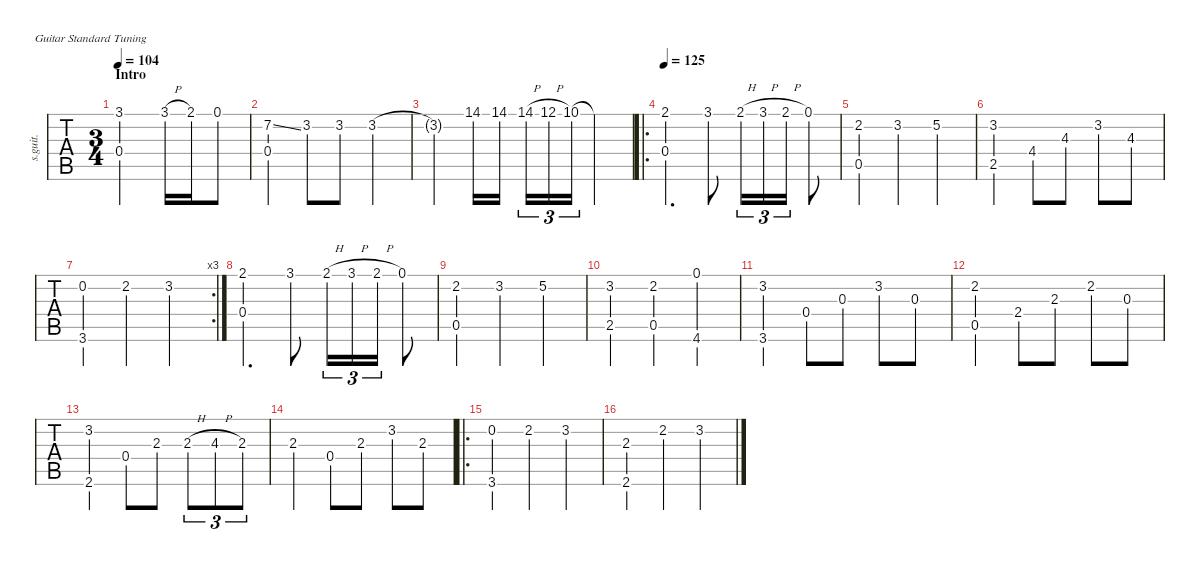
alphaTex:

\defaultSystemsLayout 4
\hideDynamics
\bracketExtendMode nobrackets
\track ("Guitar Acoustic 1" "s.guit.") {solo instrument acousticguitarsteel}
\staff {tabs}
\tuning (E4 B3 G3 D3 A2 E2)
\ts (3 4)
\beaming (8 2 2 2)
\section ("" "Intro")
\tempo 104
\clef g2
\ks d
(3.1{acc forcenatural} 0.4{acc forcenatural}).2{dy mf instrument acousticguitarsteel beam Down} 3.1{h acc forcenatural}.16{beam Down} 2.1{acc #}.16{beam Down} 0.1{acc forcenatural}.8{beam Down} |
(7.2{ss acc #} 0.4{acc forcenatural}).4{beam Up} 3.2{acc forcenatural}.8{beam Up} 3.2{acc forcenatural}.8{beam Up} 3.2{acc forcenatural}.4{beam Up} |
3.2{t acc forcenatural}.4{beam Up} 14.1{acc #}.16{beam Down} 14.1{acc #}.16{beam Down} 14.1{h acc #}.16{tu (3 2) beam Down} 12.1{h acc forcenatural}.16{tu (3 2) beam Down} 10.1{acc forcenatural}.16{tu (3 2) beam Down} 10.1{t acc forcenatural}.4{beam Down} |
\ro
\tempo 125
(2.1{acc #} 0.4{acc forcenatural}).4{d beam Up} 3.1{acc forcenatural}.8{beam Down} 2.1{h acc #}.16{tu (3 2) beam Down} 3.1{h acc forcenatural}.16{tu (3 2) beam Down} 2.1{h acc #}.16{tu (3 2) beam Down} 0.1{acc forcenatural}.8{beam Down} |
(2.2{acc #} 0.5{acc forcenatural}).4{beam Up} 3.2{acc forcenatural}.4{beam Down} 5.2{acc forcenatural}.4{beam Down} |
(3.2{acc forcenatural} 2.5{acc forcenatural}).4{beam Up} 4.4{acc #}.8{beam Up} 4.3{acc forcenatural}.8{beam Up} 3.2{acc forcenatural}.8{beam Down} 4.3{acc forcenatural}.8{beam Down} |
\rc 3
(0.2{acc forcenatural} 3.6{acc forcenatural}).4{beam Up} 2.2{acc #}.4{beam Down} 3.2{acc forcenatural}.4{beam Down} |
(2.1{acc #} 0.4{acc forcenatural}).4{d beam Up} 3.1{acc forcenatural}.8{beam Down} 2.1{h acc #}.16{tu (3 2) beam Down} 3.1{h acc forcenatural}.16{tu (3 2) beam Down} 2.1{h acc #}.16{tu (3 2) beam Down} 0.1{acc forcenatural}.8{beam Down} |
(2.2{acc #} 0.5{acc forcenatural}).4{beam Up} 3.2{acc forcenatural}.4{beam Down} 5.2{acc forcenatural}.4{beam Down} |
(3.2{acc forcenatural} 2.5{acc forcenatural}).4{beam Up} (2.2{acc #} 0.5{acc forcenatural}).4{beam Up} (0.1{acc forcenatural} 4.6{acc #}).4{beam Up} |
(3.2{acc forcenatural} 3.6{acc forcenatural}).4{beam Up} 0.4{acc forcenatural}.8{beam Up} 0.3{acc forcenatural}.8{beam Up} 3.2{acc forcenatural}.8{beam Down} 0.3{acc forcenatural}.8{beam Down} |
(2.2{acc #} 0.5{acc forcenatural}).4{beam Up} 2.4{acc forcenatural}.8{beam Up} 2.3{acc forcenatural}.8{beam Up} 2.2{acc #}.8{beam Up} 0.3{acc forcenatural}.8{beam Up} |
(3.2{acc forcenatural} 2.6{acc #}).4{dy mp beam Up} 0.4{acc forcenatural}.8{beam Up} 2.3{acc forcenatural}.8{beam Up} 2.3{h acc forcenatural}.8{tu (3 2) dy mf beam Up} 4.3{h acc forcenatural}.8{tu (3 2) beam Up} 2.3{acc forcenatural}.8{tu (3 2) beam Up} |
2.3{acc forcenatural}.4{beam Up} 0.4{acc forcenatural}.8{dy mp beam Up} 2.3{acc forcenatural}.8{beam Up} 3.2{acc forcenatural}.8{beam Down} 2.3{acc forcenatural}.8{beam Down} |
\ro
(0.2{acc forcenatural} 3.6{acc forcenatural}).4{beam Up} 2.2{acc #}.4{beam Down} 3.2{acc forcenatural}.4{beam Down} |
(2.3{acc forcenatural} 2.6{acc #}).4{beam Up} 2.2{acc #}.4{beam Down} 3.2{acc forcenatural}.4{beam Down}
